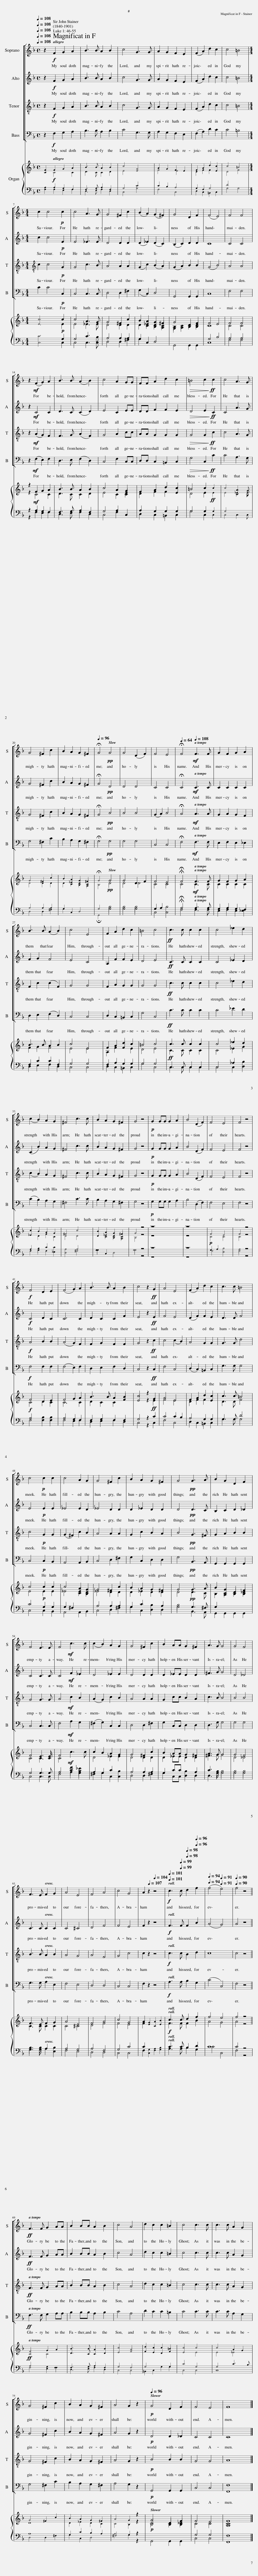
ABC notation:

X:1
%%score [ 1 2 3 4 ] { ( 5 6 ) | ( 7 8 ) }
L:1/8
Q:1/4=108
M:4/4
I:linebreak $
K:F
V:1 treble
V:2 treble
V:3 treble-8
V:4 bass
V:5 treble
V:6 treble
V:7 bass
V:8 bass
V:1
 z2!f! F2 G2 A2 | B3 B A2 B2 | c4 G3 G | A2 G2 F2 E2 | (F2 A2) d2 c2 | %5
 c4 =B4 |$[M:4/4] c2 c4!p! c2 | c4 A3 G | G4 ^F2 c2 | (B2 A2) (G2 ^F2) | %10
 G4 D2 F2 | (F4 E4) | F4 F4 |$ z2!mf! (F2 G2) A2 | B3 B (A2 B2) | %15
 c4 A2 GG | FF A2 d2 c2 |!>(! =B4 c2!>)!!ff! c2 | c4 A3 G |$ G4 ^F2 c2 | %20
 B2 A2 G2 ^F2 |[Q:1/4=96] !fermata!G4!pp! G4 | G4 (D2 F2) | F4 E4 |[Q:1/4=64] !fermata!F4!mf![Q:1/4=108] F3 F | %25
 G2 F2 G2 A2 |$ B3 B (A2 B2) | c4 E4 | F2 A2 d2 c2 | =B4 c4 | %30
!ff! c3 c c2 c2 | c4 _e2 d2 |$ (c2 B2) A2 G2 | ^F4 c3 c | B2 A2 G2 ^F2 | %35
 G4 z4 |!p! G2 GG G2 A2 | B4 (D2 F2) | F4 E4 | F4 z4 |$ %40
!f! F4 D2 E2 | (F4 G2) A2 | B3 B A2 B2 | c4 z2!ff! G2 | A4 E4 | %45
 (F2 A2) d2 c2 | c3 c =B4 |$ c4!p! c2 c2 | c4 A2 G2 | G4 ^F2 c2 | %50
 B2 A2 G2 ^F2 | G4!pp! G3 A | B2 G2 D2 F2 |$ F4 E3 E | F4!mf! c3 c | %55
 (c2 B2) A2 G2 | G4 ^F2 c2 | B2 AA G2 ^F2 | A3 G G4 | G4 F4 |$ %60
 F3 E F2 G2 | A4 E4 | F4 A4 | c4 G4 | A2[Q:1/4=107] z2[Q:1/4=104] z4 | %65
!f![Q:1/4=101][Q:1/4=101] c3[Q:1/4=99][Q:1/4=99] c[Q:1/4=98][Q:1/4=98] d2[Q:1/4=96][Q:1/4=96] f2 |[Q:1/4=94][Q:1/4=94] (f4[Q:1/4=91][Q:1/4=91] e4) |[Q:1/4=90][Q:1/4=90] f4 z4 ||$!ff! F3 F G2 AA | B2 BB A2 B2 | %70
 c4 A4 | d2 c2 c2 =B2 | c4 c3 c | c3 c A2 G2 |$ G4 ^F2 c2 | %75
 B2 A2 G2 ^F2 | A4 G2 z2 |!p![Q:1/4=96] G4 D2 F2 | F4 E4 | F8 |] %80
V:2
 z2!f! F2 G2 A2 | B3 B A2 B2 | c4 G3 G | A2 G2 F2 E2 | (F2 A2) d2 c2 | %5
 c4 =B4 |$[M:4/4] c2 c4!p! E2 | E4 _E3 E | D4 D2 D2 | (D2 _E2) (D2 C2) | %10
 (B,2 C2) D2 D2 | C8 | C4 C4 |$ z2!mf! C4 C2 | D3 C (C2 D2) | %15
 E4 C2 EE | DD F2 F2 E2 |!>(! D4 E2!>)!!ff! C2 | C4 A3 G |$ G4 ^F2 c2 | %20
 B2 A2 G2 ^F2 | !fermata!G4!pp! D4 | D4 D4 | C4 C4 | !fermata!C4!mf! C3 C | %25
 C2 C2 C2 C2 |$ F2 G2 F4 | E4 C4 | A,2 F2 F2 E2 | D4 E4 | %30
!ff! C3 C C2 C2 | C4 _E2 D2 |$ (C2 B2) A2 G2 | ^F4 c3 c | B2 A2 G2 ^F2 | %35
 G4 z4 |!p! G2 GG G2 A2 | B4 (D2 F2) | F4 E4 | F4 z4 |$ %40
!f! C4 D2 C2 | C6 C2 | D2 C2 C2 F2 | E4 z2!ff! E2 | F4 E4 | %45
 (D2 F2) F2 E2 | D3 D F4 |$ E4!p! E2 E2 | _E4 E2 D2 | _E4 D2 D2 | %50
 D2 _E2 D2 D2 | D4!pp! D3 C | B,2 C2 D2 _D2 |$ C4 C3 C | C4!mf! F2 _E2 | %55
 D4 _E2 E2 | D4 D2 D2 | D2 _EE D2 D2 | ^F3 G G4 | D4 _D4 |$ %60
 C3 C C2 C2 | C4 ^C4 | D4 F4 | F4 E4 | F2 z2 z4 | %65
!f! F3 F F2 B2 | (A4 G4) | A4 z4 ||$!ff! F3 F G2 AA | B2 BB A2 B2 | %70
 c4 A4 | d2 c2 c2 =B2 | c4 c3 c | c3 c A2 G2 |$ G4 ^F2 c2 | %75
 B2 A2 G2 ^F2 | A4 G2 z2 |!p! D4 D2 _D2 | C4 C4 | C8 |] %80
V:3
 z2!f! F2 G2 A2 | B3 B A2 B2 | c4 G3 G | A2 G2 F2 E2 | (F2 A2) d2 c2 | %5
 c4 =B4 |$[M:4/4][K:treble-8] c2 c4!p! G2 | G4 c3 B | A4 A2 A2 | (G2 c2) (B2 A2) | %10
 (G2 A2) B2 B2 | (G4 B4) | A4 A4 |$ z2!mf! (A2 G2) F2 | F3 G (A2 F2) | %15
 G4 A2 cc | AA G2 G2 G2 |!>(! G4 G2!>)!!ff! c2 | c4 A3 G |$ G4 ^F2 c2 | %20
 B2 A2 G2 ^F2 | !fermata!G4!pp! B4 | B4 B4 | (G2 A2) B4 | !fermata!A4!mf! A3 A | %25
 G2 A2 G2 F2 |$ F2 c2 (c2 F2) | G4 G4 | F2 A2 G2 G2 | G4 G4 | %30
!ff! c3 c c2 c2 | c4 _e2 d2 |$ (c2 B2) A2 G2 | ^F4 c3 c | B2 A2 G2 ^F2 | %35
 G4 z4 |!p! G2 GG G2 A2 | B4 (D2 F2) | F4 E4 | F4 z4 |$ %40
!f! A4 B2 B2 | (A4 G2) F2 | F2 G2 F2 F2 | G4 z2!ff! c2 | c4 (c2 B2) | %45
 A4 G2 G2 | G3 G d4 |$ c4!p! G2 G2 | (G2 ^F2) c2 B2 | A4 A2 A2 | %50
 G2 c2 B2 A2 | B4!pp! G3 ^F | G2 A2 B2 B2 |$ G4 G3 G | A4!mf! c2 B2 | %55
 (A2 G2) c2 B2 | A4 A2 A2 | G2 cc B2 A2 | c3 B B4 | B4 B4 |$ %60
 B3 B A2 B2 | A4 G4 | A4 F4 | G4 c4 | c2 z2 z4 | %65
!f! c3 c B2 d2 | c8 | c4 z4 ||$!ff! F3 F G2 AA | B2 BB A2 B2 | %70
 c4 A4 | d2 c2 c2 =B2 | c4 c3 c | c3 c A2 G2 |$ G4 ^F2 c2 | %75
 B2 A2 G2 ^F2 | A4 G2 z2 |!p! B4 B2 B2 | G4 G4 | A8 |] %80
V:4
 z2!f! F,2 G,2 A,2 | B,3 B, A,2 B,2 | C4 G,3 G, | A,2 G,2 F,2 E,2 | (F,2 A,2) D2 C2 | %5
 C4 =B,4 |$[M:4/4] C2 C4!p! C,2 | C,4 C,3 C, | D,4 D,2 ^F,2 | (G,2 C,2) D,4 | %10
 G,,4 G,,2 G,,2 | C,8 | F,4 F,4 |$ z2!mf! (F,2 E,2) F,2 | D,3 E, (F,2 D,2) | %15
 C,4 F,2 C,C, | D,D, C,2 =B,,2 C,2 |!>(! G,4 C,2!>)!!ff! C2 | C4 A,3 G, |$ G,4 ^F,2 C2 | %20
 B,2 A,2 G,2 ^F,2 | !fermata!G,4!pp! G,4 | G,4 G,4 | C,4 C,4 | !fermata!F,4!mf! F,3 F, | %25
 E,2 F,2 E,2 _E,2 |$ D,2 E,2 (F,2 D,2) | C,4 C,4 | D,2 C,2 =B,,2 C,2 | G,4 C,4 | %30
!ff! C3 C C2 C2 | C4 _E2 D2 |$ (C2 B,2) A,2 G,2 | ^F,4 C3 C | B,2 A,2 G,2 ^F,2 | %35
 G,4 z4 |!p! G,2 G,G, G,2 A,2 | B,4 (D,2 F,2) | F,4 E,4 | F,4 z4 |$ %40
!f! F,4 F,2 F,2 | (F,4 E,2) F,2 | D,2 E,2 F,2 D,2 | C,4 z2!ff! C,2 | F,4 C,4 | %45
 (D,2 C,2) =B,,2 C,2 | G,3 G, G,4 |$ C,4!p! C,2 B,,2 | A,,4 A,,2 B,,2 | C,4 D,2 ^F,2 | %50
 G,2 C,2 D,2 D,2 | G,4!pp! B,,3 A,, | G,,2 G,,2 G,,2 G,,2 |$ C,4 C,3 C, | F,4!mf! A,2 G,2 | %55
 (^F,2 G,2) C,2 C,2 | D,4 D,2 ^F,2 | G,2 C,C, D,2 D,2 | D,3 G, G,4 | G,4 G,4 |$ %60
 G,3 G, A,2 E,2 | F,4 E,4 | D,4 D,4 | C,4 C,4 | F,2 z2 z4 | %65
!f! A,3 A, B,2 G,2 | (C4 C,4) | F,4 z4 ||$!ff! F,3 F, G,2 A,A, | B,2 B,B, A,2 B,2 | %70
 C4 A,4 | D2 C2 C2 =B,2 | C4 C3 C | C3 C A,2 G,2 |$ G,4 ^F,2 C2 | %75
 B,2 A,2 G,2 ^F,2 | A,4 G,2 z2 |!p! G,,4 G,,2 G,,2 | C,4 C,4 | [F,,F,]8 |] %80
V:5
 [CF]2!f! F2 G2 A2 | B3 B A2 B2 | c4 [EG]4 | A2 G2 F2 E2 | F2 A2 d2 c2 | %5
 c4 =B4 |$[M:4/4] c6!p! c2 | c4 A3 G | G4 ^F2 c2 | B2 A2 G2 ^F2 | %10
 G4 D2 F2 | F4 E4 | F4 F4 |$ z2!mf! F2 G2 A2 | B3 B A2 B2 | %15
 c4 A2 G2 | F2 A2 d2 c2 | =B4 c2!ff! c2 | c4 A3 G |$ G4 ^F2 c2 | %20
 B2 A2 G2 ^F2 | G4!pp! G4 | G4 D2 F2 | F4 E4 | !fermata!F4!mf! F3 F | %25
 G2 F2 G2 A2 |$ B3 B A2 B2 | c4 E4 | F2 A2 d2 c2 | =B4 c4 | %30
!ff! c3 c c2 c2 | c4 _e2 d2 |$ c2 B2 A2 G2 | ^F4 c4 | B2 A2 G2 ^F2 | %35
 G4 z4 | z8 | z8 |!p! F4 E4 | F4 z4 |$ %40
!f! F4 D2 E2 | F4 G2 A2 | B3 B A2 B2 | c4 z2!ff! G2 | A4 E4 | %45
 F2 A2 d2 c2 | c3 c =B4 |$ c4!p! c2 c2 | c4 A2 G2 | G4 ^F2 c2 | %50
 B2 A2 G2 ^F2 | G4!pp! G3 A | B2 G2 D2 F2 |$ F4 E3 E | F4!mf! c3 c | %55
 c2 B2 A2 G2 | G4 ^F2 c2 | B2 AA G2 ^F2 | A3 G G4 | G4 F4 |$ %60
 F3 E F2 G2 | A4 E4 | F4 A4 | c4 G4 | A2 [EG]2 [CA]2 [EB]2 | %65
!f! c3 c d2 f2 | f4 e4 | f4 z4 ||$!ff! F4 G2 A2 | B3 B A2 B2 | %70
 c4 A4 | d2 c2 c2 =B2 | c4 c4 | c4 A2 G2 |$ G4 ^F2 c2 | %75
 B2 A2 G2 ^F2 | A4 G2 z2 |!p! G4 D2 F2 | F4 E4 | F8 |] %80
V:6
 x2 C4 C2 | D3 C C2 D2 | E4 x4 | F4 E4 | D2 F2 F2 E2 | %5
 D4 F4 |$[M:4/4] E6 E2 | E4 _E3 E | D4 D2 D2 | D2 _E2 D2 C2 | %10
 B,2 C2 D2 D2 | C8 | C4 C4 |$ z2 C4 C2 | D3 C C2 D2 | %15
 E4 C2 E2 | D2 F2 F2 E2 | D4 E2 E2 | E4 _E3 E |$ D4 D2 D2 | %20
 D2 _E2 D2 C2 | !fermata!B,4 D4 | D4 D4 | C4 C4 | !fermata!C4 C3 C | %25
 C2 C2 C2 C2 |$ F2 G2 F4 | E4 E4 | A,2 F2 F2 E2 | D4 E4 | %30
 C3 C C2 C2 | C4 _E2 G2 |$ _E2 D2 F2 C2 | D4 D4 | D2 _E2 D2 C2 | %35
 B,4 z4 | z8 | z8 | C4 C4 | C4 z4 |$ %40
 C4 D2 C2 | C6 C2 | D2 C2 C2 F2 | E4 z2 E2 | F4 E4 | %45
 D2 F2 F2 E2 | D3 D F4 |$ E4 E2 E2 | _E4 E2 D2 | _E4 D2 D2 | %50
 D2 _E2 D2 D2 | D4 D3 C | B,2 C2 D2 _D2 |$ C4 C3 C | C4[I:staff +1] F2 _E2 | %55
[I:staff -1] D4 _E2 E2 | D4 D2 D2 | D2 _EE D2 D2 | ^F3 G G4 | D4 _D4 |$ %60
 C3 C C2 C2 | C4 ^C4 | D4 F4 | F4 E4 | F2 x2 x4 | %65
 F3 F F2 B2 | A4 G4 | A4 z4 ||$ C4 C4 | D3 C C2 D2 | %70
 E4 F4 | F2 E2 D2 F2 | E4 E4 | E4 _E4 |$ D8 | %75
 D2 _E2 D2 C2 | C4 B,2 z2 | D4 D2 _D2 | C4 C4 | C8 |] %80
V:7
 x2 A,2 G,2 F,2 | F,3 G, A,2 F,2 | G,4 C4 | C2 B,2 A,4 | G,2 F,2 G,4 | %5
 D4 x4 |$[M:4/4] C6 G,2 | G,4 C3 B, | A,4 A,2 A,2 | G,2[I:staff -1] C2 B,2 A,2 | %10
 G,2 A,2 B,2 B,2 |[I:staff +1] G,4 B,4 | A,4 A,4 |$ z2 A,2 G,2 F,2 | F,3 G, A,2 F,2 | %15
 G,4 A,2[I:staff -1] C2 |[I:staff +1] A,2 G,2 G,2 G,2 | G,4 G,2 G,2 | G,4[I:staff -1] C3 B, |$[I:staff +1] A,4 A,2 A,2 | %20
 G,2[I:staff -1] C2 B,2 A,2 |[I:staff +1] G,4 B,4 | B,4 B,4 | G,2 A,2 B,4 | !fermata!A,4 A,3 A, | %25
 G,2 A,2 G,2 F,2 |$ F,2 C2 C2 F,2 | G,4 G,4 | F,2 A,2 G,2 G,2 | G,4 G,4 | %30
 C,3 C, C,2 C,2 | C,4 _A,2 B,2 |$ A,2 B,2 C2 C2 | A,4 A,4 | G,2[I:staff -1] C2 B,2 A,2 | %35
[I:staff +1] G,4 z4 | z8 | z8 | G,2 A,2 B,4 | A,4 z4 |$ %40
 A,4 B,2 B,2 | A,4 G,2 F,2 | F,2 G,2 F,2 F,2 | G,4 z2 C2 | C4 C2 B,2 | %45
 A,4 G,2 G,2 | G,3 G, D4 |$ C4 G,2 G,2 | G,2 ^F,2[I:staff -1] C2 B,2 |[I:staff +1] A,4 A,2 A,2 | %50
 G,2 C2 B,2 A,2 | B,4 G,3 ^F, | G,2[I:staff -1] A,2 B,2 B,2 |$[I:staff +1] G,4 G,3 G, | A,4 C2 B,2 | %55
 A,2 G,2 C2 B,2 | A,4 A,2 A,2 | G,2 CC B,2 A,2 | C3 B, B,4 | B,4 B,4 |$ %60
 B,3 B, A,2 B,2 | A,4 G,4 | A,4 F,4 | G,4 C4 | C2 x2 x4 | %65
 C3 C B,2 D2 | C8 | C4 z4 ||$ A,4 G,2 F,2 | F,3 G, A,2 F,2 | %70
 G,4 F,4 | G,4 x2 G,2 | C4 G,4 | G,4 C3 B, |$ A,8 | %75
 G,2 C2 B,2 A,2 | ^F,4 G,2 z2 |[I:staff -1] B,4 B,2 B,2 |[I:staff +1] G,4 G,4 |[I:staff -1] A,8 |] %80
V:8
 [F,A,]2 F,2 E,2 F,2 | D,3 E, F,2 D,2 | C,4 [G,C]4 | F,4 C,4 | D,2 C,2 =B,,2 C,2 | %5
 G,4 G,4 |$[M:4/4] C,6 C,2 | C,4 C,3 C, | D,4 D,2 ^F,2 | G,2 C,2 D,4 | %10
 G,,4 G,,2 G,,2 | C,8 | F,4 F,4 |$ z2 F,2 E,2 F,2 | D,3 E, F,2 D,2 | %15
 C,4 F,2 C,2 | D,2 C,2 =B,,2 C,2 | G,4 C,2 C,2 | C,4 C,3 C, |$ D,4 D,2 ^F,2 | %20
 G,2 C,2 D,4 | !fermata!G,,4 G,4 | G,4 G,4 | C,4 C,4 | !fermata!F,4 F,3 F, | %25
 E,2 F,2 E,2 [_E,F,]2 |$ D,2 E,2 F,2 D,2 | C,4 C,4 | D,2 C,2 =B,,2 C,2 | G,4 C,4 | %30
 C,3 C, C,2 C,2 | C,4 C,2 D,2 |$ F,2 G,2 F,2 _E,2 | D,4 ^F,4 | G,2 C,2 D,4 | %35
 G,4 z4 | z8 | z8 | F,4 E,4 | F,4 z4 |$ %40
 F,4 F,2 F,2 | F,4 E,2 F,2 | D,2 E,2 F,2 D,2 | C,4 z2 C,2 | F,4 C,4 | %45
 D,2 C,2 =B,,2 C,2 | G,3 G, G,4 |$ C,4 C,2 B,,2 | A,,4 A,,2 B,,2 | C,4 D,2 ^F,2 | %50
 G,2 C,2 D,2 D,2 | G,4 B,,3 A,, | G,,2 G,,2 G,,2 G,,2 |$ C,4 C,3 C, | F,4 A,2 G,2 | %55
 ^F,2 G,2 C,2 C,2 | D,4 D,2 ^F,2 | G,2 C,C, D,2 D,2 | D,3 G, G,4 | G,4 G,4 |$ %60
 G,3 G, A,2 E,2 | F,4 E,4 | D,4 D,4 | C,4 C,4 | F,2 [C,G,]2 [F,A,]2 [G,B,]2 | %65
 A,3 A, B,2 G,2 | C4 C,4 | F,4 z4 ||$ F,4 E,2 F,2 | D,3 E, F,2 D,2 | %70
 C,4 C,4 | =B,,2 C,2 G,2 G,2 | C,4 C,4 | C,8 |$ D,4 D,2 ^F,2 | %75
 G,2 C,2 D,4 | A,4 G,2 z2 | G,,4 G,,2 G,,2 | C,4 C,4 | [F,,F,]8 |] %80
